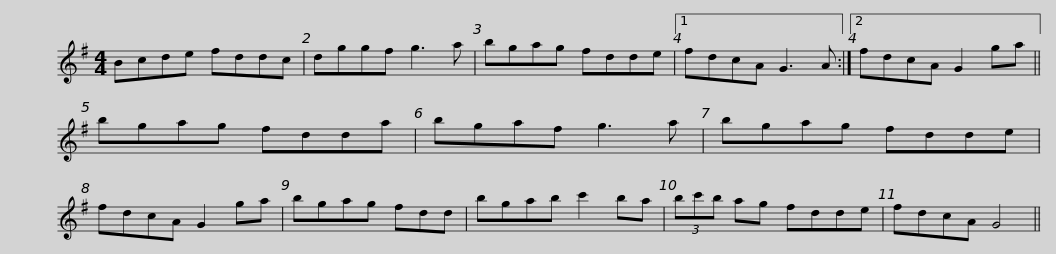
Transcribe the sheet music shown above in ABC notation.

X:1
L:1/8
M:4/4
I:linebreak $
K:G
V:1 treble
V:1
 Bcde fddc | dggf g3 a | bgag fdde |1 fdcA G3 A :|2 fdcA G2 ga ||$ %5
 bgag fdda | bgaf g3 a | bgag fdde | fdcA G2 ga | bgag fdd |$ %10
 bgab c'2 ba | (3bc'b ag fdde | fdcA G4 || %13
